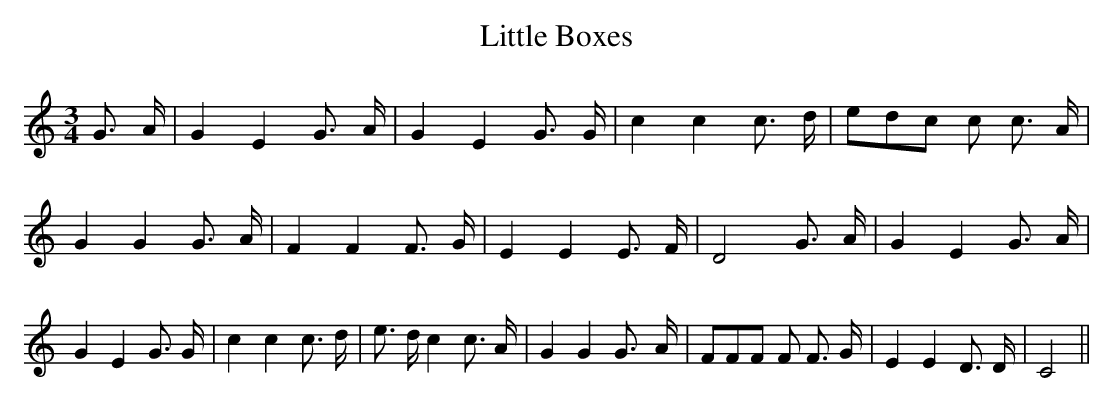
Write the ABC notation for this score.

X:1
T:Little Boxes
M:3/4
L:1/8
K:C
 G3/2 A/2| G2 E2 G3/2 A/2| G2 E2 G3/2 G/2| c2 c2 c3/2 d/2| edc c c3/2 A/2|\
 G2 G2 G3/2 A/2| F2 F2 F3/2 G/2| E2 E2 E3/2 F/2| D4 G3/2 A/2| G2 E2 G3/2 A/2|\
 G2 E2 G3/2 G/2| c2 c2 c3/2 d/2| e3/2 d/2 c2 c3/2 A/2| G2 G2 G3/2- A/2|\
 FFF F F3/2 G/2| E2 E2 D3/2 D/2| C4||
